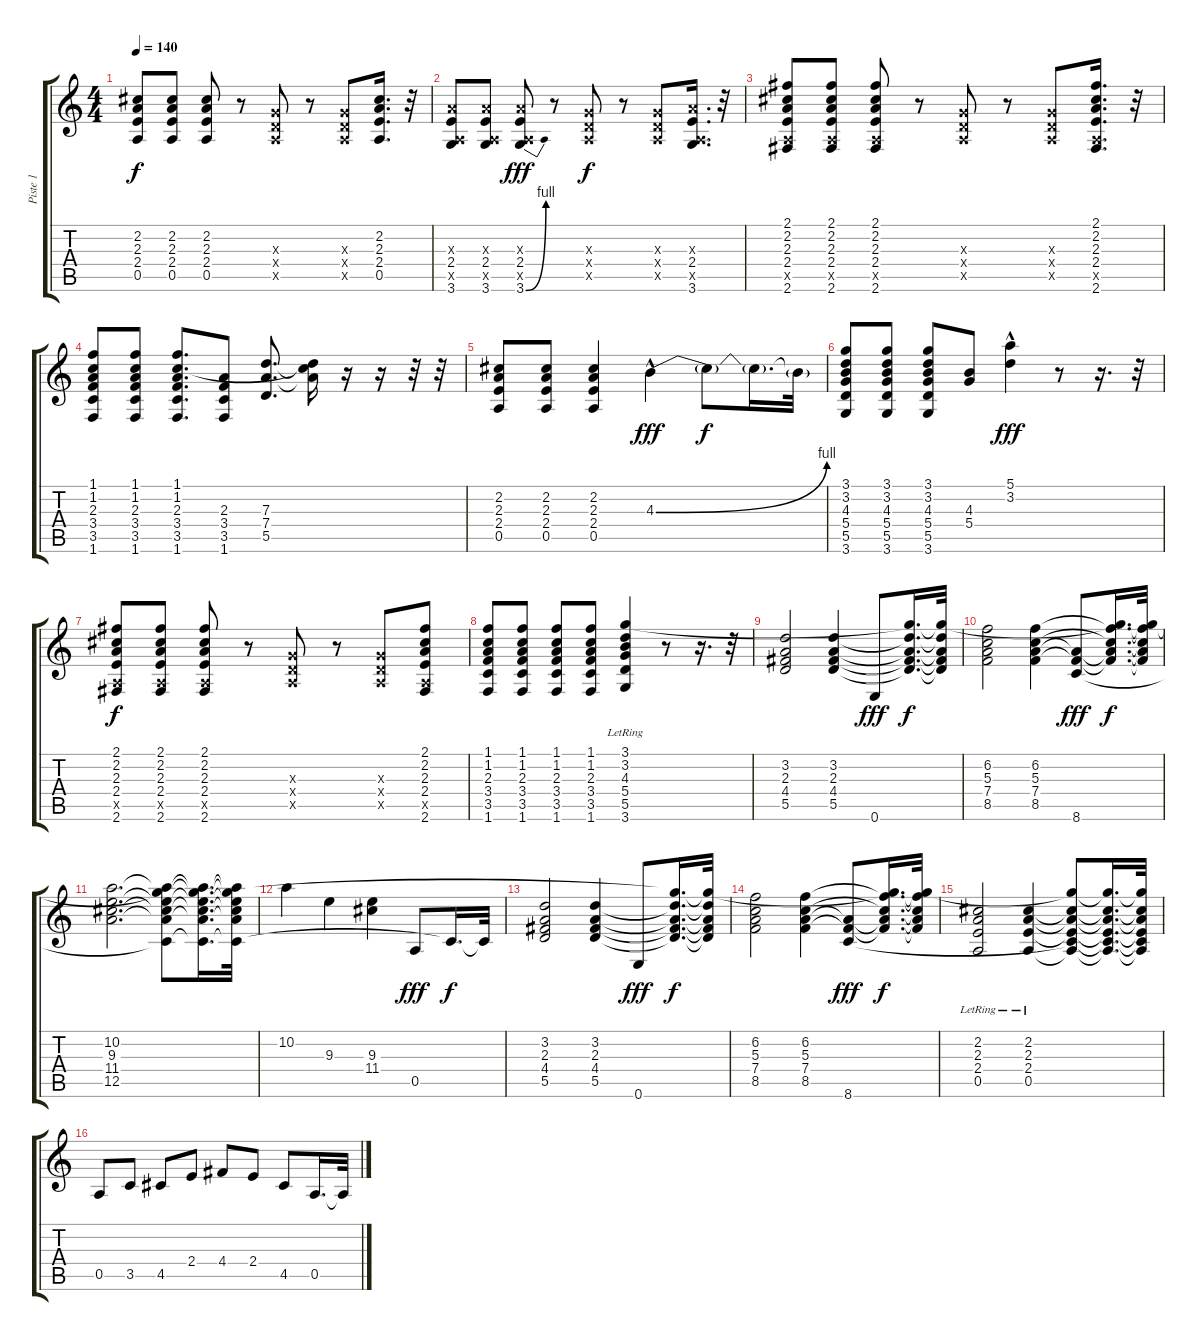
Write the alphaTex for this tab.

\track ("Piste 1" "Piste 1") {instrument overdrivenguitar}
\staff {score tabs}
\tuning (E4 B3 G3 D3 A2 E2) {hide}
\ts (4 4)
\tempo 140
\clef g2
\ks c
(2.2 2.3 2.4 0.5).8{dy f} (2.2 2.3 2.4 0.5).8 (2.2 2.3 2.4 0.5).8 r.8 (0.3{x} 0.4{x} 0.5{x}).8 r.8 (0.3{x} 0.4{x} 0.5{x}).8 (2.2 2.3 2.4 0.5).16{d} r.32 |
(2.3{x} 2.4 0.5{x} 3.6).8 (2.3{x} 2.4 0.5{x} 3.6).8 (2.3{x} 2.4 0.5{x} 3.6{be (bend 0 0 60 4)}).8{dy fff} r.8 (0.3{x} 0.4{x} 0.5{x}).8{dy f} r.8 (0.3{x} 0.4{x} 0.5{x}).8 (2.3{x} 2.4 0.5{x} 3.6).16{d} r.32 |
(2.1 2.2 2.3 2.4 0.5{x} 2.6).8 (2.1 2.2 2.3 2.4 0.5{x} 2.6).8 (2.1 2.2 2.3 2.4 0.5{x} 2.6).8 r.8 (0.3{x} 0.4{x} 0.5{x}).8 r.8 (0.3{x} 0.4{x} 0.5{x}).8 (2.1 2.2 2.3 2.4 0.5{x} 2.6).16{d} r.32 |
(1.1 1.2 2.3 3.4 3.5 1.6).8 (1.1 1.2 2.3 3.4 3.5 1.6).8 (1.1 1.2 2.3 3.4 3.5 1.6).8{d} (2.3 3.4 3.5 1.6).8 (7.3 7.4 5.5).8{d} (1.2{t} 7.3{t} 7.4{t}).16 r.16 r.16 r.32 r.32 |
(2.2 2.3 2.4 0.5).8 (2.2 2.3 2.4 0.5).8 (2.2 2.3 2.4 0.5).4 4.3{be (bend 0 0 60 4) hac}.4{dy fff} 4.3{t}.8{dy f} 4.3{t}.16{d} 4.3{t}.32 |
(3.1 3.2 4.3 5.4 5.5 3.6).8 (3.1 3.2 4.3 5.4 5.5 3.6).8 (3.1 3.2 4.3 5.4 5.5 3.6).8 (4.3 5.4).8 (5.1{hac} 3.2{hac}).4{dy fff} r.8 r.16{d} r.32 |
(2.1 2.2 2.3 2.4 0.5{x} 2.6).8{dy f} (2.1 2.2 2.3 2.4 0.5{x} 2.6).8 (2.1 2.2 2.3 2.4 0.5{x} 2.6).8 r.8 (0.3{x} 0.4{x} 0.5{x}).8 r.8 (0.3{x} 0.4{x} 0.5{x}).8 (2.1 2.2 2.3 2.4 0.5{x} 2.6).8 |
(1.1 1.2 2.3 3.4 3.5 1.6).8 (1.1 1.2 2.3 3.4 3.5 1.6).8 (1.1 1.2 2.3 3.4 3.5 1.6).8 (1.1 1.2 2.3 3.4 3.5 1.6).8 (3.1 3.2{lr} 4.3 5.4 5.5 3.6).4 r.8 r.16{d} r.32 |
(3.2 2.3 4.4 5.5).2 (3.2 2.3 4.4 5.5).4 0.6.8{dy fff} (3.1{t} 3.2{t} 2.3{t} 4.4{t} 5.5{t}).16{d dy f} (3.1{t} 3.2{t} 2.3{t} 4.4{t} 5.5{t}).32 |
(6.2 5.3 7.4 8.5).2 (6.2 5.3 7.4 8.5).4 (7.4{t} 8.5{t} 8.6).8{dy fff} (3.1{t} 6.2{t} 5.3{t} 7.4{t} 8.5{t}).16{d dy f} (3.1{t} 6.2{t} 5.3{t} 7.4{t} 8.5{t}).32 |
(10.2 9.3 11.4 12.5).2{d} (3.1{t} 10.2{t} 9.3{t} 11.4{t} 12.5{t} 8.6{t}).8 (3.1{t} 10.2{t} 9.3{t} 11.4{t} 12.5{t} 8.6{t}).16{d} (3.1{t} 10.2{t} 9.3{t} 11.4{t} 12.5{t} 8.6{t}).32 |
10.2.4 9.3.4 (9.3 11.4).4 0.5.8{dy fff} 8.6{t}.16{d dy f} 8.6{t}.32 |
(3.2 2.3 4.4 5.5).2 (3.2 2.3 4.4 5.5).4 0.6.8{dy fff} (3.1{t} 3.2{t} 2.3{t} 4.4{t} 5.5{t}).16{d dy f} (3.1{t} 3.2{t} 2.3{t} 4.4{t} 5.5{t}).32 |
(6.2 5.3 7.4 8.5).2 (6.2 5.3 7.4 8.5).4 (7.4{t} 8.5{t} 8.6).8{dy fff} (3.1{t} 6.2{t} 5.3{t} 7.4{t} 8.5{t}).16{d dy f} (3.1{t} 6.2{t} 5.3{t} 7.4{t} 8.5{t}).32 |
(2.2{lr} 2.3{lr} 2.4{lr} 0.5{lr}).2 (2.2{lr} 2.3{lr} 2.4{lr} 0.5{lr}).4 (3.1{t} 2.2{t} 2.3{t} 2.4{t} 0.5{t} 8.6{t}).8 (3.1{t} 2.2{t} 2.3{t} 2.4{t} 0.5{t} 8.6{t}).16{d} (3.1{t} 2.2{t} 2.3{t} 2.4{t} 0.5{t} 8.6{t}).32 |
0.5.8 3.5.8 4.5.8 2.4.8 4.4.8 2.4.8 4.5.8 0.5.16{d} 0.5{t}.32
